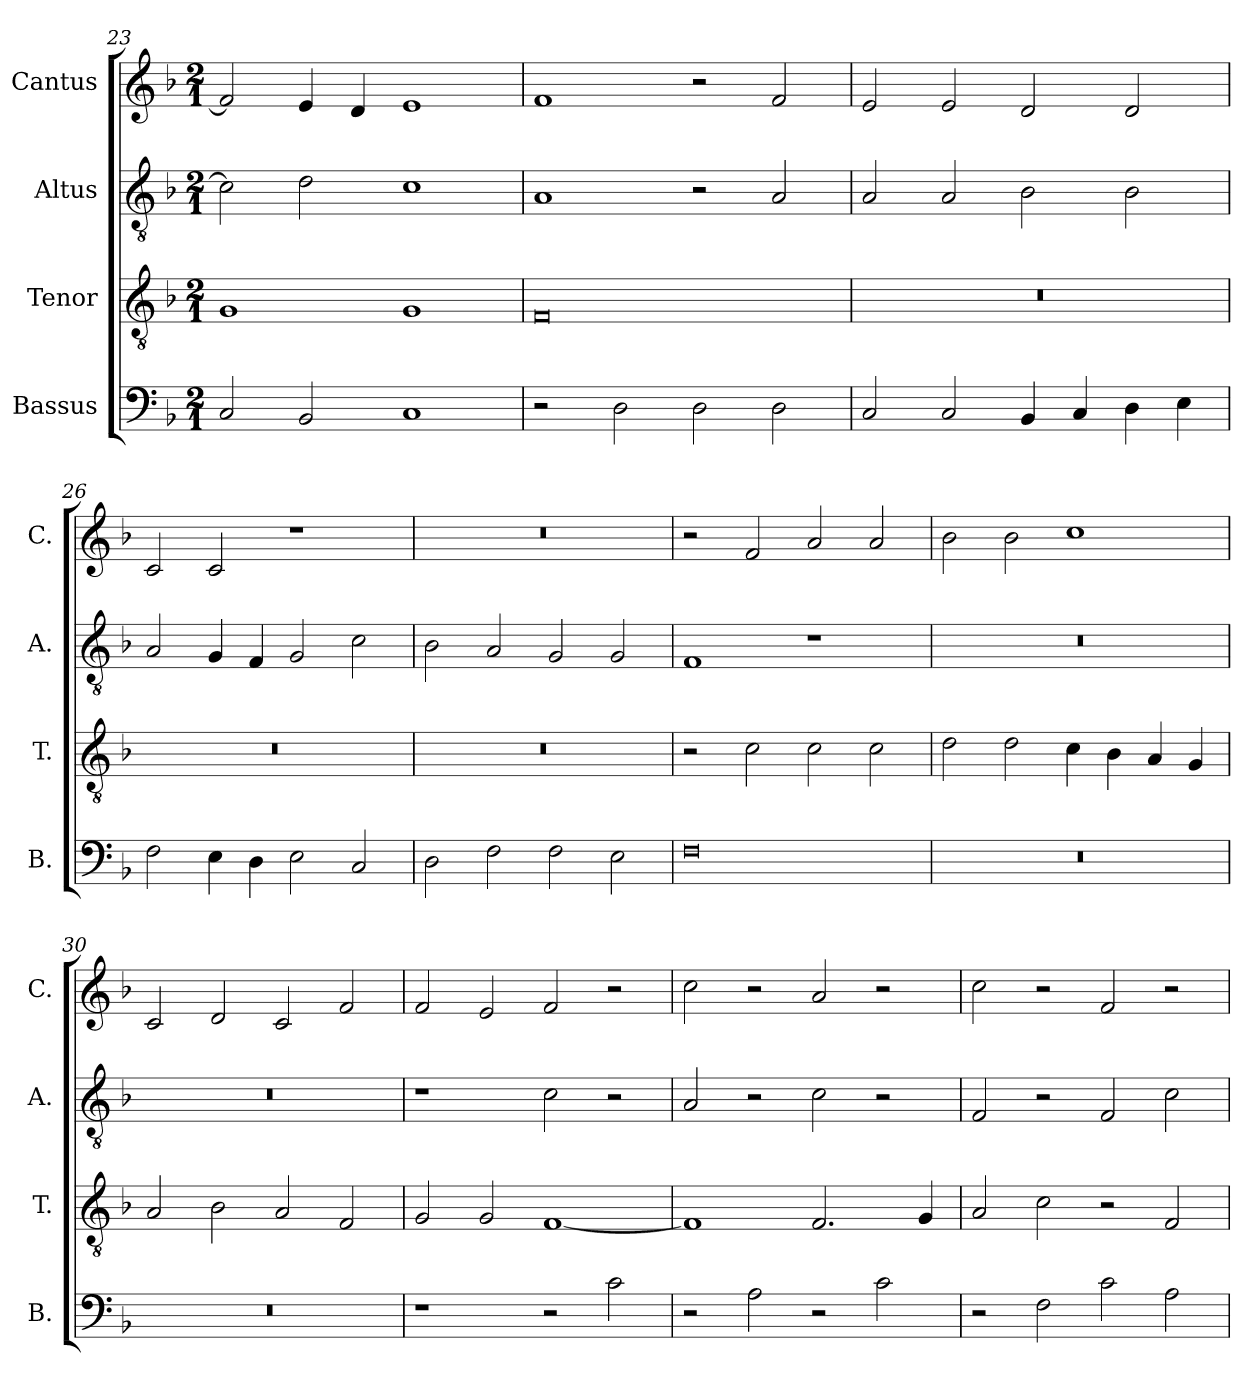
**kern	**kern	**kern	**kern
*part4	*part3	*part2	*part1
*staff4	*staff3	*staff2	*staff1
*I"Bassus	*I"Tenor	*I"Altus	*I"Cantus
*I'B.	*I'T.	*I'A.	*I'C.
*clefF4	*clefGv2	*clefGv2	*clefG2
*k[b-]	*k[b-]	*k[b-]	*k[b-]
*M2/1	*M2/1	*M2/1	*M2/1
=23	=23	=23	=23
2C/	1G	2c\]	2f/]
2BB-/	.	2d\	4e/
.	.	.	4d/
1C	1G	1c	1e
=24	=24	=24	=24
2r	0F	1A	1f
2D\	.	.	.
2D\	.	2r	2r
2D\	.	2A/	2f/
=25	=25	=25	=25
2C/	0r	2A/	2e/
2C/	.	2A/	2e/
4BB-/	.	2B-\	2d/
4C/	.	.	.
4D\	.	2B-\	2d/
4E\	.	.	.
=26	=26	=26	=26
2F\	0r	2A/	2c/
4E\	.	4G/	2c/
4D\	.	4F/	.
2E\	.	2G/	1r
2C/	.	2c\	.
=27	=27	=27	=27
2D\	0r	2B-\	0r
2F\	.	2A/	.
2F\	.	2G/	.
2E\	.	2G/	.
=28	=28	=28	=28
0F	2r	1F	2r
.	2c\	.	2f/
.	2c\	1r	2a/
.	2c\	.	2a/
=29	=29	=29	=29
0r	2d\	0r	2b-\
.	2d\	.	2b-\
.	4c\	.	1cc
.	4B-\	.	.
.	4A/	.	.
.	4G/	.	.
=30	=30	=30	=30
0r	2A/	0r	2c/
.	2B-\	.	2d/
.	2A/	.	2c/
.	2F/	.	2f/
=31	=31	=31	=31
1r	2G/	1r	2f/
.	2G/	.	2e/
2r	[1F	2c\	2f/
2c\	.	2r	2r
=32	=32	=32	=32
2r	1F]	2A/	2cc\
2A\	.	2r	2r
2r	2.F/	2c\	2a/
2c\	.	2r	2r
.	4G/	.	.
=33	=33	=33	=33
2r	2A/	2F/	2cc\
2F\	2c\	2r	2r
2c\	2r	2F/	2f/
2A\	2F/	2c\	2r
=	=	=	=
*-	*-	*-	*-
